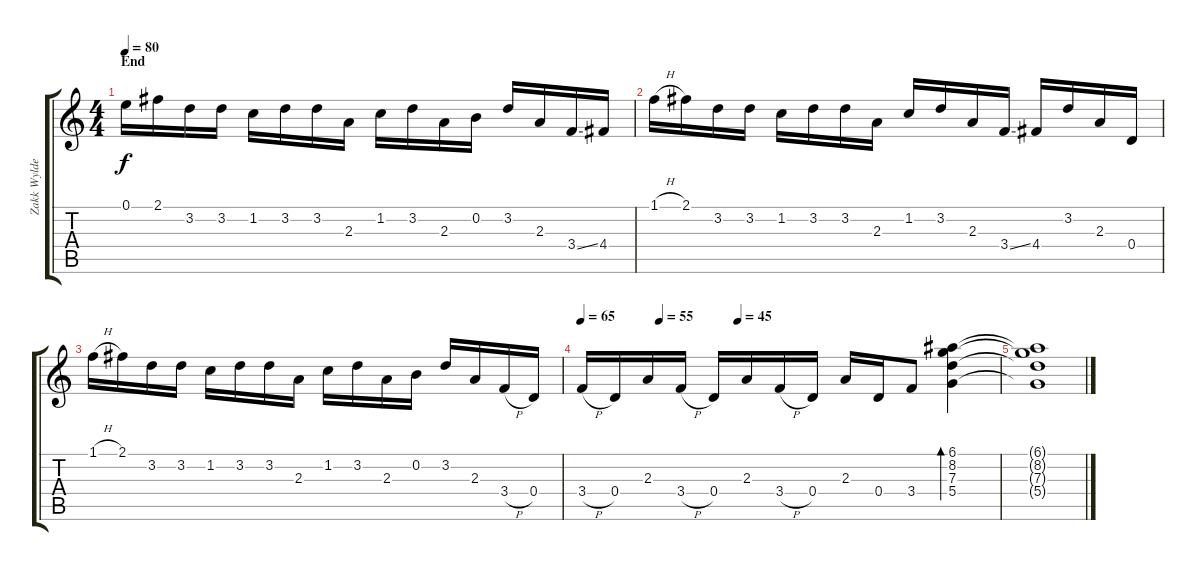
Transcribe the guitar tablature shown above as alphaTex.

\track ("Zakk Wylde (Banjo)" "Zakk Wylde") {instrument banjo}
\staff {score tabs}
\tuning (E4 B3 G3 D3 A2 E2) {hide}
\displaytranspose 12
\ts (4 4)
\section ("" "End")
\tempo 80
\clef g2
\ks c
0.1.16{dy f} 2.1.16 3.2.16 3.2.16 1.2.16 3.2.16 3.2.16 2.3.16 1.2.16 3.2.16 2.3.16 0.2.16 3.2.16 2.3.16 3.4{ss}.16 4.4.16 |
1.1{h}.16 2.1.16 3.2.16 3.2.16 1.2.16 3.2.16 3.2.16 2.3.16 1.2.16 3.2.16 2.3.16 3.4{ss}.16 4.4.16 3.2.16 2.3.16 0.4.16 |
1.1{h}.16 2.1.16 3.2.16 3.2.16 1.2.16 3.2.16 3.2.16 2.3.16 1.2.16 3.2.16 2.3.16 0.2.16 3.2.16 2.3.16 3.4{h}.16 0.4.16 |
\tempo 65
\tempo (55 0.1875)
\tempo (45 0.375)
3.4{h}.16 0.4.16 2.3.16 3.4{h}.16 0.4.16 2.3.16 3.4{h}.16 0.4.16 2.3.16 0.4.16 3.4.8 (6.1 8.2 7.3 5.4).4{bd 240} |
(6.1{t} 8.2{t} 7.3{t} 5.4{t}).1
